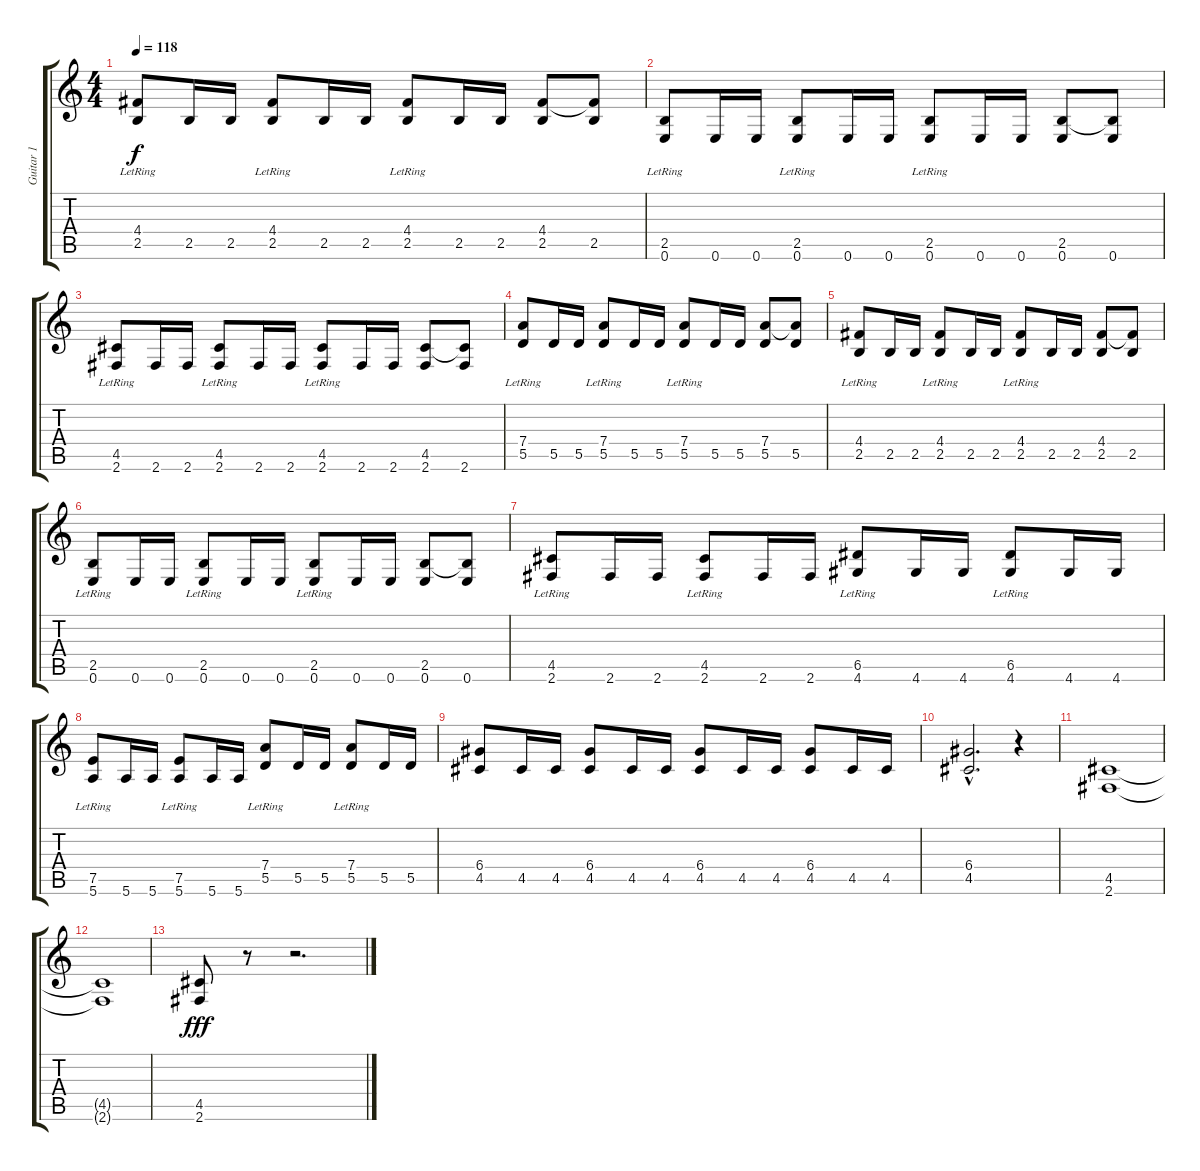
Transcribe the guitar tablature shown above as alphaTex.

\track ("Guitar 1" "Guitar 1") {instrument distortionguitar}
\staff {score tabs}
\tuning (E4 B3 G3 D3 A2 E2) {hide}
\ts (4 4)
\tempo 118
\clef g2
\ks c
(4.4{lr} 2.5).8{dy f} 2.5.16 2.5.16 (4.4{lr} 2.5).8 2.5.16 2.5.16 (4.4{lr} 2.5).8 2.5.16 2.5.16 (4.4 2.5).8 (4.4{t} 2.5).8 |
(2.5{lr} 0.6).8 0.6.16 0.6.16 (2.5{lr} 0.6).8 0.6.16 0.6.16 (2.5{lr} 0.6).8 0.6.16 0.6.16 (2.5 0.6).8 (2.5{t} 0.6).8 |
(4.5{lr} 2.6).8 2.6.16 2.6.16 (4.5{lr} 2.6).8 2.6.16 2.6.16 (4.5{lr} 2.6).8 2.6.16 2.6.16 (4.5 2.6).8 (4.5{t} 2.6).8 |
(7.4{lr} 5.5).8 5.5.16 5.5.16 (7.4{lr} 5.5).8 5.5.16 5.5.16 (7.4{lr} 5.5).8 5.5.16 5.5.16 (7.4 5.5).8 (7.4{t} 5.5).8 |
(4.4{lr} 2.5).8 2.5.16 2.5.16 (4.4{lr} 2.5).8 2.5.16 2.5.16 (4.4{lr} 2.5).8 2.5.16 2.5.16 (4.4 2.5).8 (4.4{t} 2.5).8 |
(2.5{lr} 0.6).8 0.6.16 0.6.16 (2.5{lr} 0.6).8 0.6.16 0.6.16 (2.5{lr} 0.6).8 0.6.16 0.6.16 (2.5 0.6).8 (2.5{t} 0.6).8 |
(4.5{lr} 2.6).8 2.6.16 2.6.16 (4.5{lr} 2.6).8 2.6.16 2.6.16 (6.5{lr} 4.6).8 4.6.16 4.6.16 (6.5{lr} 4.6).8 4.6.16 4.6.16 |
(7.5{lr} 5.6).8 5.6.16 5.6.16 (7.5{lr} 5.6).8 5.6.16 5.6.16 (7.4{lr} 5.5).8 5.5.16 5.5.16 (7.4{lr} 5.5).8 5.5.16 5.5.16 |
(6.4 4.5).8 4.5.16 4.5.16 (6.4 4.5).8 4.5.16 4.5.16 (6.4 4.5).8 4.5.16 4.5.16 (6.4 4.5).8 4.5.16 4.5.16 |
(6.4{hac} 4.5{hac}).2{d} r.4 |
(4.5 2.6).1 |
(4.5{t} 2.6{t}).1 |
(4.5 2.6).8{dy fff} r.8 r.2{d}
